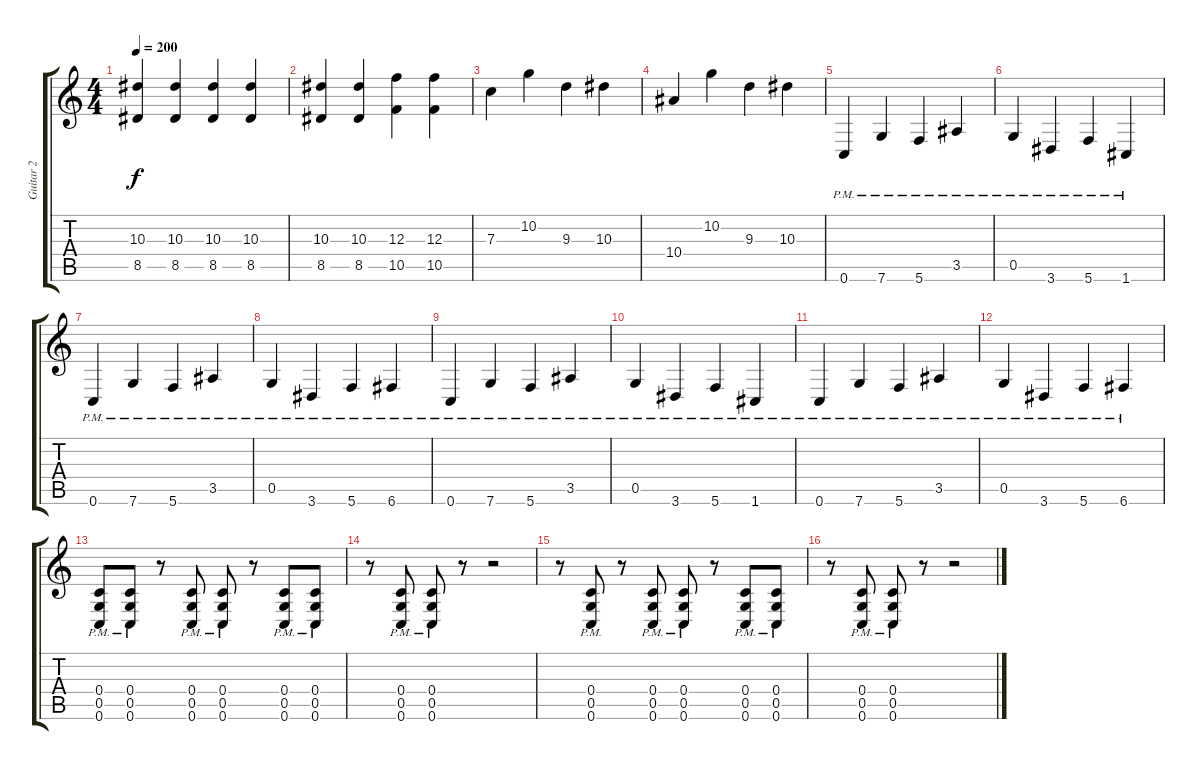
\track ("Guitar 2" "Guitar 2") {instrument distortionguitar}
\staff {score tabs}
\tuning (D4 A3 F3 C3 G2 C2) {hide}
\ts (4 4)
\tempo 200
\clef g2
\ks c
(10.3 8.5).4{dy f} (10.3 8.5).4 (10.3 8.5).4 (10.3 8.5).4 |
(10.3 8.5).4 (10.3 8.5).4 (12.3 10.5).4 (12.3 10.5).4 |
7.3.4 10.2.4 9.3.4 10.3.4 |
10.4.4 10.2.4 9.3.4 10.3.4 |
0.6{pm}.4 7.6{pm}.4 5.6{pm}.4 3.5{pm}.4 |
0.5{pm}.4 3.6{pm}.4 5.6{pm}.4 1.6{pm}.4 |
0.6{pm}.4 7.6{pm}.4 5.6{pm}.4 3.5{pm}.4 |
0.5{pm}.4 3.6{pm}.4 5.6{pm}.4 6.6{pm}.4 |
0.6{pm}.4 7.6{pm}.4 5.6{pm}.4 3.5{pm}.4 |
0.5{pm}.4 3.6{pm}.4 5.6{pm}.4 1.6{pm}.4 |
0.6{pm}.4 7.6{pm}.4 5.6{pm}.4 3.5{pm}.4 |
0.5{pm}.4 3.6{pm}.4 5.6{pm}.4 6.6{pm}.4 |
(0.4{pm} 0.5{pm} 0.6{pm}).8 (0.4{pm} 0.5{pm} 0.6{pm}).8 r.8 (0.4{pm} 0.5{pm} 0.6{pm}).8 (0.4{pm} 0.5{pm} 0.6{pm}).8 r.8 (0.4{pm} 0.5{pm} 0.6{pm}).8 (0.4{pm} 0.5{pm} 0.6{pm}).8 |
r.8 (0.4{pm} 0.5{pm} 0.6{pm}).8 (0.4{pm} 0.5{pm} 0.6{pm}).8 r.8 r.2 |
r.8 (0.4{pm} 0.5{pm} 0.6{pm}).8 r.8 (0.4{pm} 0.5{pm} 0.6{pm}).8 (0.4{pm} 0.5{pm} 0.6{pm}).8 r.8 (0.4{pm} 0.5{pm} 0.6{pm}).8 (0.4{pm} 0.5{pm} 0.6{pm}).8 |
r.8 (0.4{pm} 0.5{pm} 0.6{pm}).8 (0.4{pm} 0.5{pm} 0.6{pm}).8 r.8 r.2
